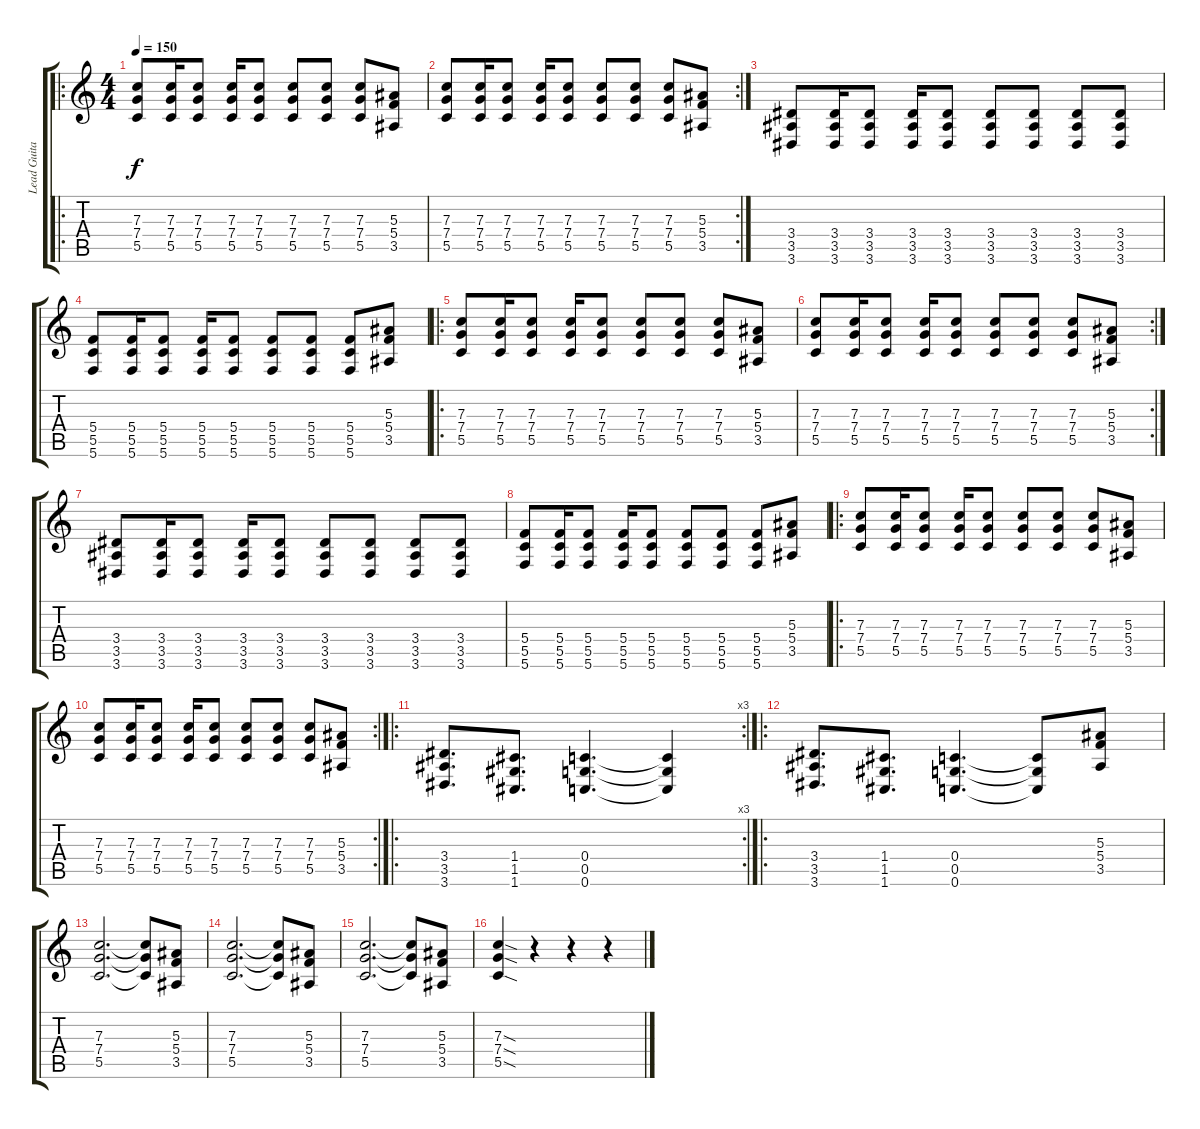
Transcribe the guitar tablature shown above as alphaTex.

\track ("Lead Guitar" "Lead Guita") {instrument distortionguitar}
\staff {score tabs}
\tuning (D4 A3 F3 C3 G2 C2) {hide}
\ro
\ts (4 4)
\tempo 150
\clef g2
\ks c
(7.3 7.4 5.5).8{dy f} (7.3 7.4 5.5).16 (7.3 7.4 5.5).8 (7.3 7.4 5.5).16 (7.3 7.4 5.5).8 (7.3 7.4 5.5).8 (7.3 7.4 5.5).8 (7.3 7.4 5.5).8 (5.3 5.4 3.5).8 |
\rc 2
(7.3 7.4 5.5).8 (7.3 7.4 5.5).16 (7.3 7.4 5.5).8 (7.3 7.4 5.5).16 (7.3 7.4 5.5).8 (7.3 7.4 5.5).8 (7.3 7.4 5.5).8 (7.3 7.4 5.5).8 (5.3 5.4 3.5).8 |
(3.4 3.5 3.6).8 (3.4 3.5 3.6).16 (3.4 3.5 3.6).8 (3.4 3.5 3.6).16 (3.4 3.5 3.6).8 (3.4 3.5 3.6).8 (3.4 3.5 3.6).8 (3.4 3.5 3.6).8 (3.4 3.5 3.6).8 |
(5.4 5.5 5.6).8 (5.4 5.5 5.6).16 (5.4 5.5 5.6).8 (5.4 5.5 5.6).16 (5.4 5.5 5.6).8 (5.4 5.5 5.6).8 (5.4 5.5 5.6).8 (5.4 5.5 5.6).8 (5.3 5.4 3.5).8 |
\ro
(7.3 7.4 5.5).8 (7.3 7.4 5.5).16 (7.3 7.4 5.5).8 (7.3 7.4 5.5).16 (7.3 7.4 5.5).8 (7.3 7.4 5.5).8 (7.3 7.4 5.5).8 (7.3 7.4 5.5).8 (5.3 5.4 3.5).8 |
\rc 2
(7.3 7.4 5.5).8 (7.3 7.4 5.5).16 (7.3 7.4 5.5).8 (7.3 7.4 5.5).16 (7.3 7.4 5.5).8 (7.3 7.4 5.5).8 (7.3 7.4 5.5).8 (7.3 7.4 5.5).8 (5.3 5.4 3.5).8 |
(3.4 3.5 3.6).8 (3.4 3.5 3.6).16 (3.4 3.5 3.6).8 (3.4 3.5 3.6).16 (3.4 3.5 3.6).8 (3.4 3.5 3.6).8 (3.4 3.5 3.6).8 (3.4 3.5 3.6).8 (3.4 3.5 3.6).8 |
(5.4 5.5 5.6).8 (5.4 5.5 5.6).16 (5.4 5.5 5.6).8 (5.4 5.5 5.6).16 (5.4 5.5 5.6).8 (5.4 5.5 5.6).8 (5.4 5.5 5.6).8 (5.4 5.5 5.6).8 (5.3 5.4 3.5).8 |
\ro
(7.3 7.4 5.5).8 (7.3 7.4 5.5).16 (7.3 7.4 5.5).8 (7.3 7.4 5.5).16 (7.3 7.4 5.5).8 (7.3 7.4 5.5).8 (7.3 7.4 5.5).8 (7.3 7.4 5.5).8 (5.3 5.4 3.5).8 |
\rc 2
(7.3 7.4 5.5).8 (7.3 7.4 5.5).16 (7.3 7.4 5.5).8 (7.3 7.4 5.5).16 (7.3 7.4 5.5).8 (7.3 7.4 5.5).8 (7.3 7.4 5.5).8 (7.3 7.4 5.5).8 (5.3 5.4 3.5).8 |
\ro
\rc 3
(3.4 3.5 3.6).8{d} (1.4 1.5 1.6).8{d} (0.4 0.5 0.6).4{d} (0.4{t} 0.5{t} 0.6{t}).4 |
\ro
(3.4 3.5 3.6).8{d} (1.4 1.5 1.6).8{d} (0.4 0.5 0.6).4{d} (0.4{t} 0.5{t} 0.6{t}).8 (5.3 5.4 3.5).8 |
(7.3 7.4 5.5).2{d} (7.3{t} 7.4{t} 5.5{t}).8 (5.3 5.4 3.5).8 |
(7.3 7.4 5.5).2{d} (7.3{t} 7.4{t} 5.5{t}).8 (5.3 5.4 3.5).8 |
(7.3 7.4 5.5).2{d} (7.3{t} 7.4{t} 5.5{t}).8 (5.3 5.4 3.5).8 |
(7.3{sod} 7.4{sod} 5.5{sod}).4 r.4 r.4 r.4
